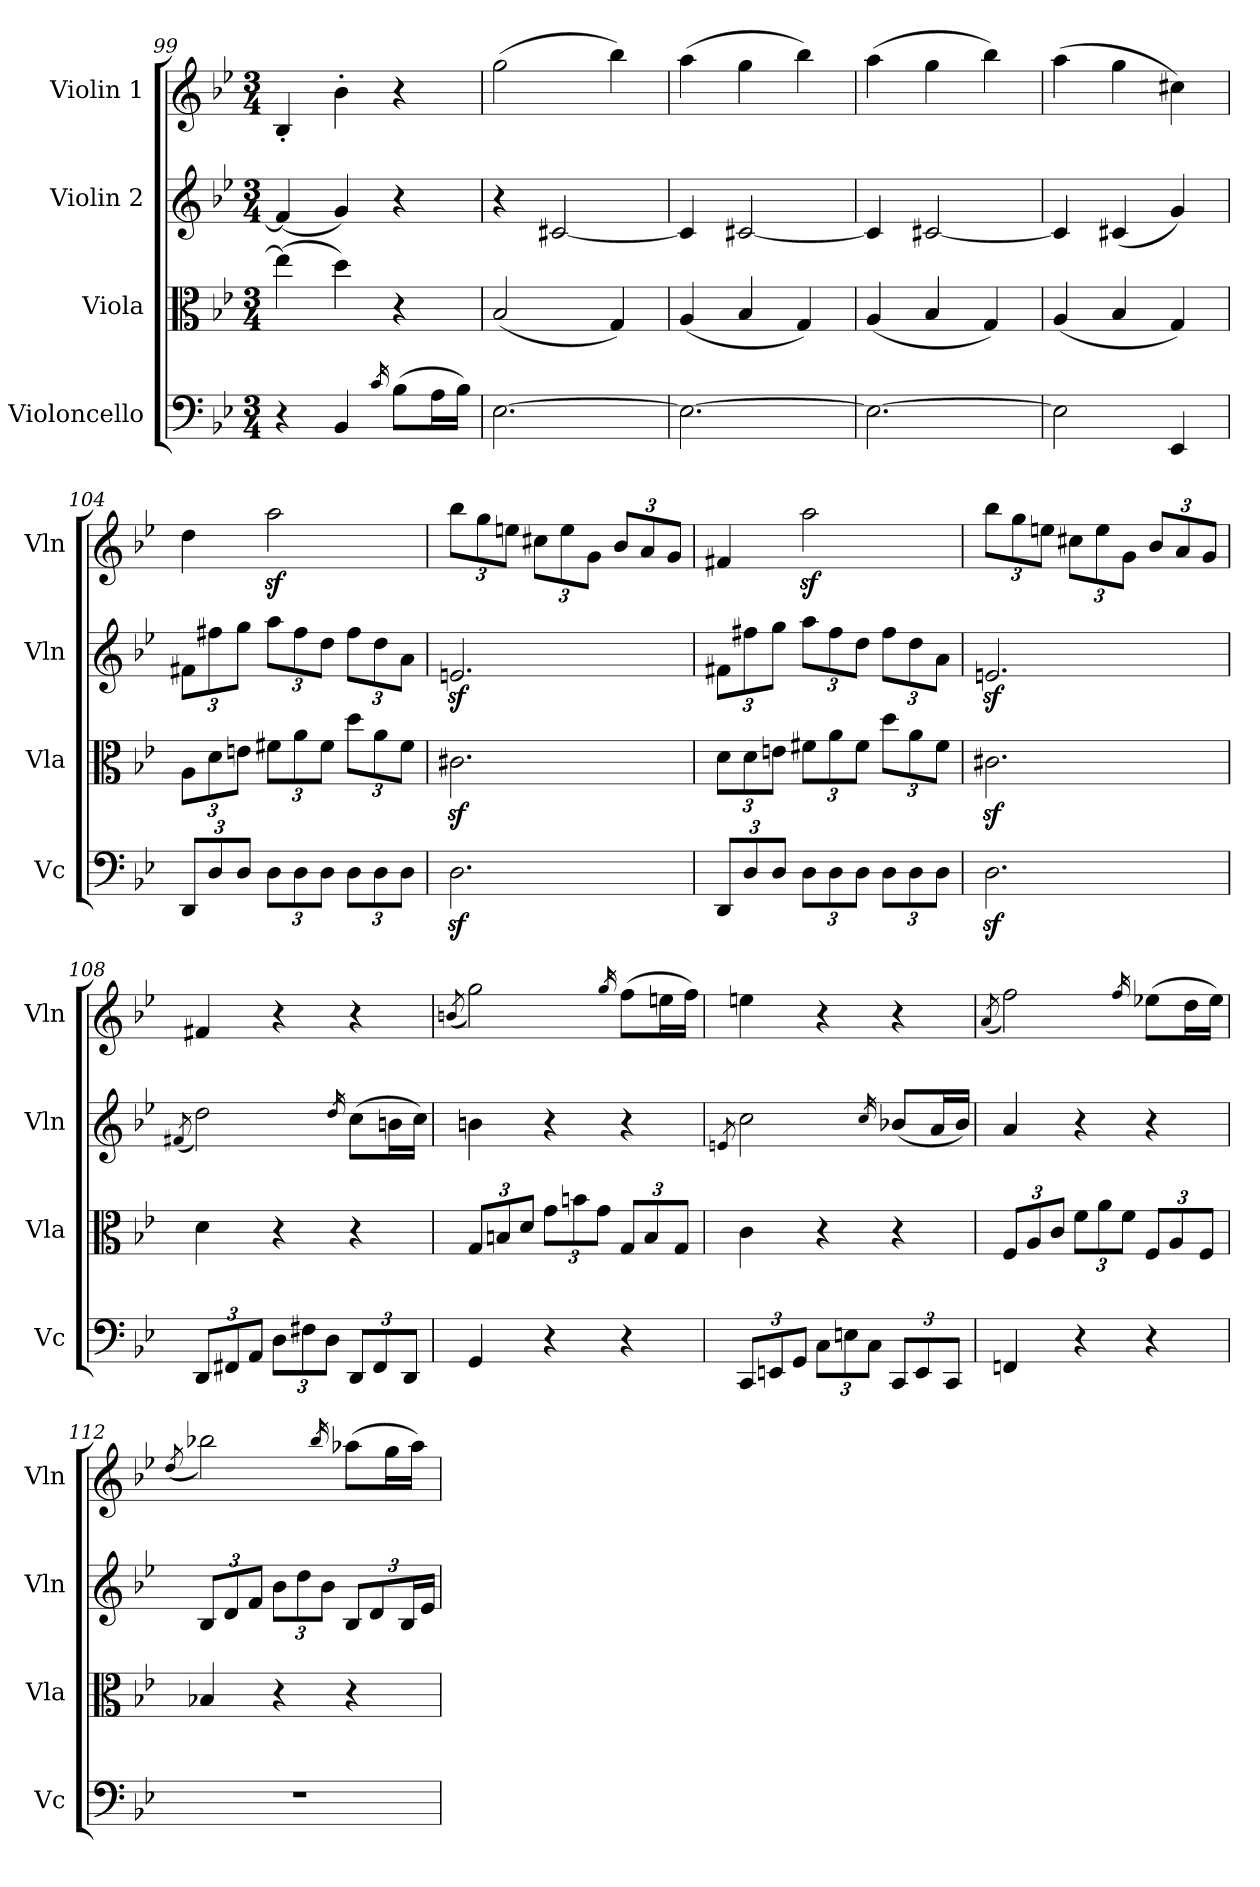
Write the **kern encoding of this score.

**kern	**dynam	**kern	**dynam	**kern	**dynam	**kern	**dynam
*part4	*part4	*part3	*part3	*part2	*part2	*part1	*part1
*staff4	*staff4	*staff3	*staff3	*staff2	*staff2	*staff1	*staff1
*I"Violoncello	*	*I"Viola	*	*I"Violin 2	*	*I"Violin 1	*
*I'Vc	*	*I'Vla	*	*I'Vln	*	*I'Vln	*
*clefF4	*	*clefC3	*	*clefG2	*	*clefG2	*
*k[b-e-]	*	*k[b-e-]	*	*k[b-e-]	*	*k[b-e-]	*
*M3/4	*	*M3/4	*	*M3/4	*	*M3/4	*
=99	=99	=99	=99	=99	=99	=99	=99
4r	.	(>4ee-\]	.	(<4f#/]	.	4B-'/	.
4BB-/	.	4dd\)	.	4g/)	.	4b-'\	.
16qc/	.	.	.	.	.	.	.
(>8B-\L	.	4r	.	4r	.	4r	.
16A\L	.	.	.	.	.	.	.
16B-\JJ)	.	.	.	.	.	.	.
!!LO:LB:g=z
=100	=100	=100	=100	=100	=100	=100	=100
!	!LO:DY:b	!	!LO:DY:b	!	!	!	!LO:DY:b
[2.E-\	other-dynamics	(<2B-/	other-dynamics	4r	.	(>2gg\	other-dynamics
!	!	!	!	!	!LO:DY:b	!	!
.	.	.	.	[2c#X/	other-dynamics	.	.
!	!	!	!LO:DY:b	!	!	!	!LO:DY:b
.	.	4G/)	other-dynamics	.	.	4bb-\)	other-dynamics
=101	=101	=101	=101	=101	=101	=101	=101
2.E-\_	.	(<4A/	.	4c#/]	.	(>4aa\	.
!	!	!	!LO:DY:b	!	!LO:DY:b	!	!LO:DY:b
.	.	4B-/	other-dynamics	[2c#X/	other-dynamics	4gg\	other-dynamics
!	!	!	!LO:DY:b	!	!	!	!LO:DY:b
.	.	4G/)	other-dynamics	.	.	4bb-\)	other-dynamics
=102	=102	=102	=102	=102	=102	=102	=102
2.E-\_	.	(<4A/	.	4c#/]	.	(>4aa\	.
!	!	!	!LO:DY:b	!	!LO:DY:b	!	!LO:DY:b
.	.	4B-/	other-dynamics	[2c#X/	other-dynamics	4gg\	other-dynamics
!	!	!	!LO:DY:b	!	!	!	!LO:DY:b
.	.	4G/)	other-dynamics	.	.	4bb-\)	other-dynamics
=103	=103	=103	=103	=103	=103	=103	=103
2E-\]	.	(<4A/	.	4c#/]	.	(>4aa\	.
.	.	4B-/	.	(<4c#X/	.	4gg\	.
4EE-/	.	4G/)	.	4g/)	.	4cc#X\)	.
=104	=104	=104	=104	=104	=104	=104	=104
*Xbrackettup	*	*Xbrackettup	*	*Xbrackettup	*	*	*
!	!LO:DY:b	!	!LO:DY:b	!	!LO:DY:b	!	!LO:DY:b
12DD/L	other-dynamics	12A\L	other-dynamics	12f#X\L	other-dynamics	4dd\	other-dynamics
12D/	.	12d\	.	12ff#X\	.	.	.
12D/J	.	12en\J	.	12gg\J	.	.	.
12D\L	.	12f#X\L	.	12aa\L	.	2aaz<\	.
12D\	.	12a\	.	12ff#\	.	.	.
12D\J	.	12f#\J	.	12dd\J	.	.	.
12D\L	.	12dd\L	.	12ff#\L	.	.	.
12D\	.	12a\	.	12dd\	.	.	.
12D\J	.	12f#\J	.	12a\J	.	.	.
=105	=105	=105	=105	=105	=105	=105	=105
*	*	*	*	*	*	*Xbrackettup	*
2.Dz<\	.	2.c#Xz<\	.	2.enz</	.	12bb-\L	.
.	.	.	.	.	.	12gg\	.
.	.	.	.	.	.	12een\J	.
.	.	.	.	.	.	12cc#X\L	.
.	.	.	.	.	.	12ee\	.
.	.	.	.	.	.	12g\J	.
.	.	.	.	.	.	12b-/L	.
.	.	.	.	.	.	12a/	.
.	.	.	.	.	.	12g/J	.
=106	=106	=106	=106	=106	=106	=106	=106
12DD/L	.	12d\L	.	12f#X\L	.	4f#X/	.
12D/	.	12d\	.	12ff#X\	.	.	.
12D/J	.	12en\J	.	12gg\J	.	.	.
12D\L	.	12f#X\L	.	12aa\L	.	2aaz<\	.
12D\	.	12a\	.	12ff#\	.	.	.
12D\J	.	12f#\J	.	12dd\J	.	.	.
12D\L	.	12dd\L	.	12ff#\L	.	.	.
12D\	.	12a\	.	12dd\	.	.	.
12D\J	.	12f#\J	.	12a\J	.	.	.
=107	=107	=107	=107	=107	=107	=107	=107
2.Dz<\	.	2.c#Xz<\	.	2.enz</	.	12bb-\L	.
.	.	.	.	.	.	12gg\	.
.	.	.	.	.	.	12een\J	.
.	.	.	.	.	.	12cc#X\L	.
.	.	.	.	.	.	12ee\	.
.	.	.	.	.	.	12g\J	.
.	.	.	.	.	.	12b-/L	.
.	.	.	.	.	.	12a/	.
.	.	.	.	.	.	12g/J	.
=108	=108	=108	=108	=108	=108	=108	=108
.	.	.	.	(>8qf#X/	.	.	.
12DD/L	.	4d\	.	2dd\)	.	4f#X/	.
12FF#X/	.	.	.	.	.	.	.
12AA/J	.	.	.	.	.	.	.
12D\L	.	4r	.	.	.	4r	.
12F#X\	.	.	.	.	.	.	.
12D\J	.	.	.	.	.	.	.
.	.	.	.	16qdd/	.	.	.
12DD/L	.	4r	.	(>8cc\L	.	4r	.
12FF#/	.	.	.	.	.	.	.
.	.	.	.	16bn\L	.	.	.
12DD/J	.	.	.	.	.	.	.
.	.	.	.	16cc\JJ)	.	.	.
!!LO:LB:g=z
=109	=109	=109	=109	=109	=109	=109	=109
.	.	.	.	.	.	(>8qbn/	.
4GG/	.	12G/L	.	4bn\	.	2gg\)	.
.	.	12Bn/	.	.	.	.	.
.	.	12d/J	.	.	.	.	.
4r	.	12g\L	.	4r	.	.	.
.	.	12bn\	.	.	.	.	.
.	.	12g\J	.	.	.	.	.
.	.	.	.	.	.	16qgg/	.
4r	.	12G/L	.	4r	.	(>8ff\L	.
.	.	12B/	.	.	.	.	.
.	.	.	.	.	.	16een\L	.
.	.	12G/J	.	.	.	.	.
.	.	.	.	.	.	16ff\JJ)	.
=110	=110	=110	=110	=110	=110	=110	=110
.	.	.	.	8qen/	.	.	.
12CC/L	.	4c\	.	2cc\	.	4een\	.
12EEn/	.	.	.	.	.	.	.
12GG/J	.	.	.	.	.	.	.
12C\L	.	4r	.	.	.	4r	.
12En\	.	.	.	.	.	.	.
12C\J	.	.	.	.	.	.	.
.	.	.	.	16qcc/	.	.	.
12CC/L	.	4r	.	(<8b-X/L	.	4r	.
12EE/	.	.	.	.	.	.	.
.	.	.	.	16a/L	.	.	.
12CC/J	.	.	.	.	.	.	.
.	.	.	.	16b-/JJ)	.	.	.
=111	=111	=111	=111	=111	=111	=111	=111
.	.	.	.	.	.	(>8qa/	.
4FFn/	.	12F/L	.	4a/	.	2ff\)	.
.	.	12A/	.	.	.	.	.
.	.	12c/J	.	.	.	.	.
4r	.	12f\L	.	4r	.	.	.
.	.	12a\	.	.	.	.	.
.	.	12f\J	.	.	.	.	.
.	.	.	.	.	.	16qff/	.
4r	.	12F/L	.	4r	.	(>8ee-X\L	.
.	.	12A/	.	.	.	.	.
.	.	.	.	.	.	16dd\L	.
.	.	12F/J	.	.	.	.	.
.	.	.	.	.	.	16ee-\JJ)	.
=112	=112	=112	=112	=112	=112	=112	=112
.	.	.	.	.	.	(>8qdd/	.
2.r	.	4B-X/	.	12B-/L	.	2bb-X\)	.
.	.	.	.	12d/	.	.	.
.	.	.	.	12f/J	.	.	.
.	.	4r	.	12b-\L	.	.	.
.	.	.	.	12dd\	.	.	.
.	.	.	.	12b-\J	.	.	.
.	.	.	.	.	.	16qbb-/	.
.	.	4r	.	12B-/L	.	(>8aa-X\L	.
.	.	.	.	12d/	.	.	.
.	.	.	.	.	.	16gg\L	.
.	.	.	.	24B-/L	.	.	.
.	.	.	.	.	.	16aa-\JJ)	.
.	.	.	.	24e-/JJ	.	.	.
=	=	=	=	=	=	=	=
*-	*-	*-	*-	*-	*-	*-	*-
